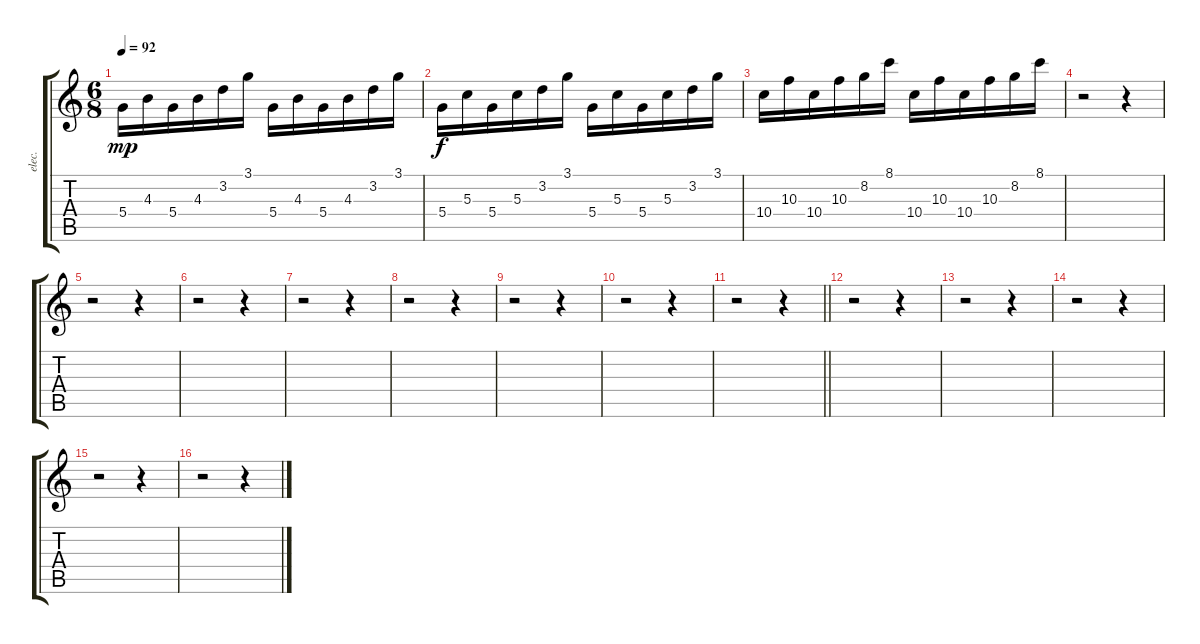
\track ("elec." "elec.") {instrument electricguitarclean}
\staff {score tabs}
\tuning (E4 B3 G3 D3 A2 E2) {hide}
\ts (6 8)
\tempo 92
\clef g2
\ks c
5.4.16{dy mp} 4.3.16 5.4.16 4.3.16 3.2.16 3.1.16 5.4.16 4.3.16 5.4.16 4.3.16 3.2.16 3.1.16 |
5.4.16{dy f} 5.3.16 5.4.16 5.3.16 3.2.16 3.1.16 5.4.16 5.3.16 5.4.16 5.3.16 3.2.16 3.1.16 |
10.4.16 10.3.16 10.4.16 10.3.16 8.2.16 8.1.16 10.4.16 10.3.16 10.4.16 10.3.16 8.2.16 8.1.16 |
r.2 r.4 |
r.2 r.4 |
r.2 r.4 |
r.2 r.4 |
r.2 r.4 |
r.2 r.4 |
r.2 r.4 |
\barLineRight lightlight
r.2 r.4 |
r.2 r.4 |
r.2 r.4 |
r.2 r.4 |
r.2 r.4 |
r.2 r.4
